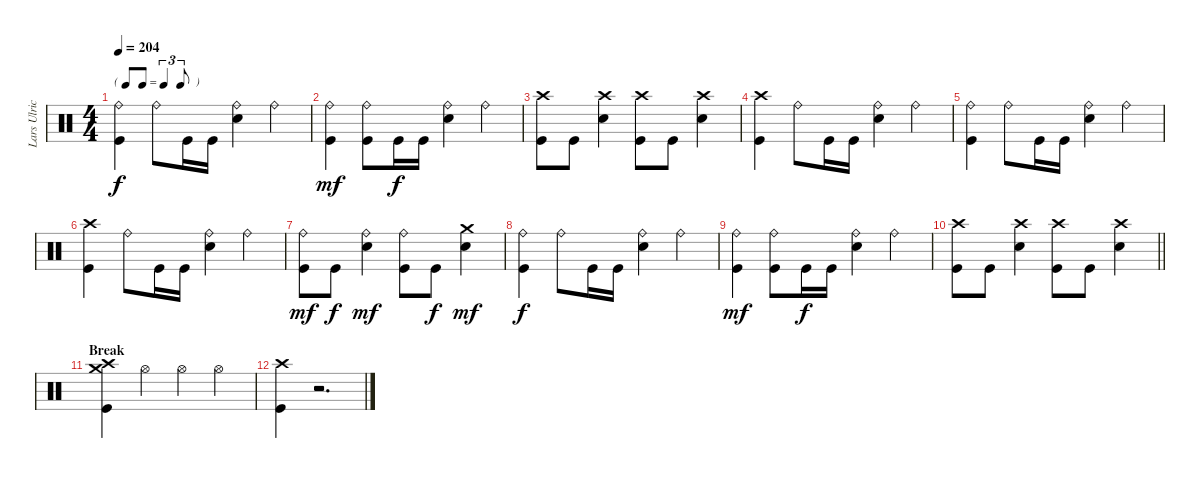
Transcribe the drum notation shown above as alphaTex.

\track ("Lars Ulrich" "Lars Ulric") {instrument percussion}
\staff {score}
\articulation defaults
\ts (4 4)
\tf triplet8th
\tempo 204
\clef neutral
\ks c
("Ride (bell)" "Kick (hit)").4{dy f} "Ride (bell)".8 "Kick (hit)".16 "Kick (hit)".16 ("Ride (bell)" "Snare (hit) 2").4 "Ride (bell)".4 |
("Ride (bell)" "Kick (hit)").4{dy mf} ("Ride (bell)" "Kick (hit)").8 "Kick (hit)".16{dy f} "Kick (hit)".16 ("Ride (bell)" "Snare (hit) 2").4 "Ride (bell)".4 |
("Crash high (hit)" "Kick (hit)").8 "Kick (hit)".8 ("Crash high (hit)" "Snare (hit) 2").4 ("Crash high (hit)" "Kick (hit)").8 "Kick (hit)".8 ("Crash high (hit)" "Snare (hit) 2").4 |
("Crash high (hit)" "Kick (hit)").4 "Ride (bell)".8 "Kick (hit)".16 "Kick (hit)".16 ("Ride (bell)" "Snare (hit) 2").4 "Ride (bell)".4 |
("Ride (bell)" "Kick (hit)").4 "Ride (bell)".8 "Kick (hit)".16 "Kick (hit)".16 ("Ride (bell)" "Snare (hit) 2").4 "Ride (bell)".4 |
("Crash high (hit)" "Kick (hit)").4 "Ride (bell)".8 "Kick (hit)".16 "Kick (hit)".16 ("Ride (bell)" "Snare (hit) 2").4 "Ride (bell)".4 |
("Ride (bell)" "Kick (hit)").8{dy mf} "Kick (hit)".8{dy f} ("Ride (bell)" "Snare (hit) 2").4{dy mf} ("Ride (bell)" "Kick (hit)").8 "Kick (hit)".8{dy f} ("Crash medium (hit)" "Snare (hit) 2").4{dy mf} |
("Ride (bell)" "Kick (hit)").4{dy f} "Ride (bell)".8 "Kick (hit)".16 "Kick (hit)".16 ("Ride (bell)" "Snare (hit) 2").4 "Ride (bell)".4 |
("Ride (bell)" "Kick (hit)").4{dy mf} ("Ride (bell)" "Kick (hit)").8 "Kick (hit)".16{dy f} "Kick (hit)".16 ("Ride (bell)" "Snare (hit) 2").4 "Ride (bell)".4 |
\barLineRight lightlight
("Crash high (hit)" "Kick (hit)").8 "Kick (hit)".8 ("Crash high (hit)" "Snare (hit) 2").4 ("Crash high (hit)" "Kick (hit)").8 "Kick (hit)".8 ("Crash high (hit)" "Snare (hit) 2").4 |
\section ("" "Break")
("Crash medium (hit)" "Crash high (hit)" "Kick (hit)").4 "Hi-Hat (open)".4 "Hi-Hat (open)".4 "Hi-Hat (open)".4 |
("Crash high (hit)" "Kick (hit)").4 r.2{d}
